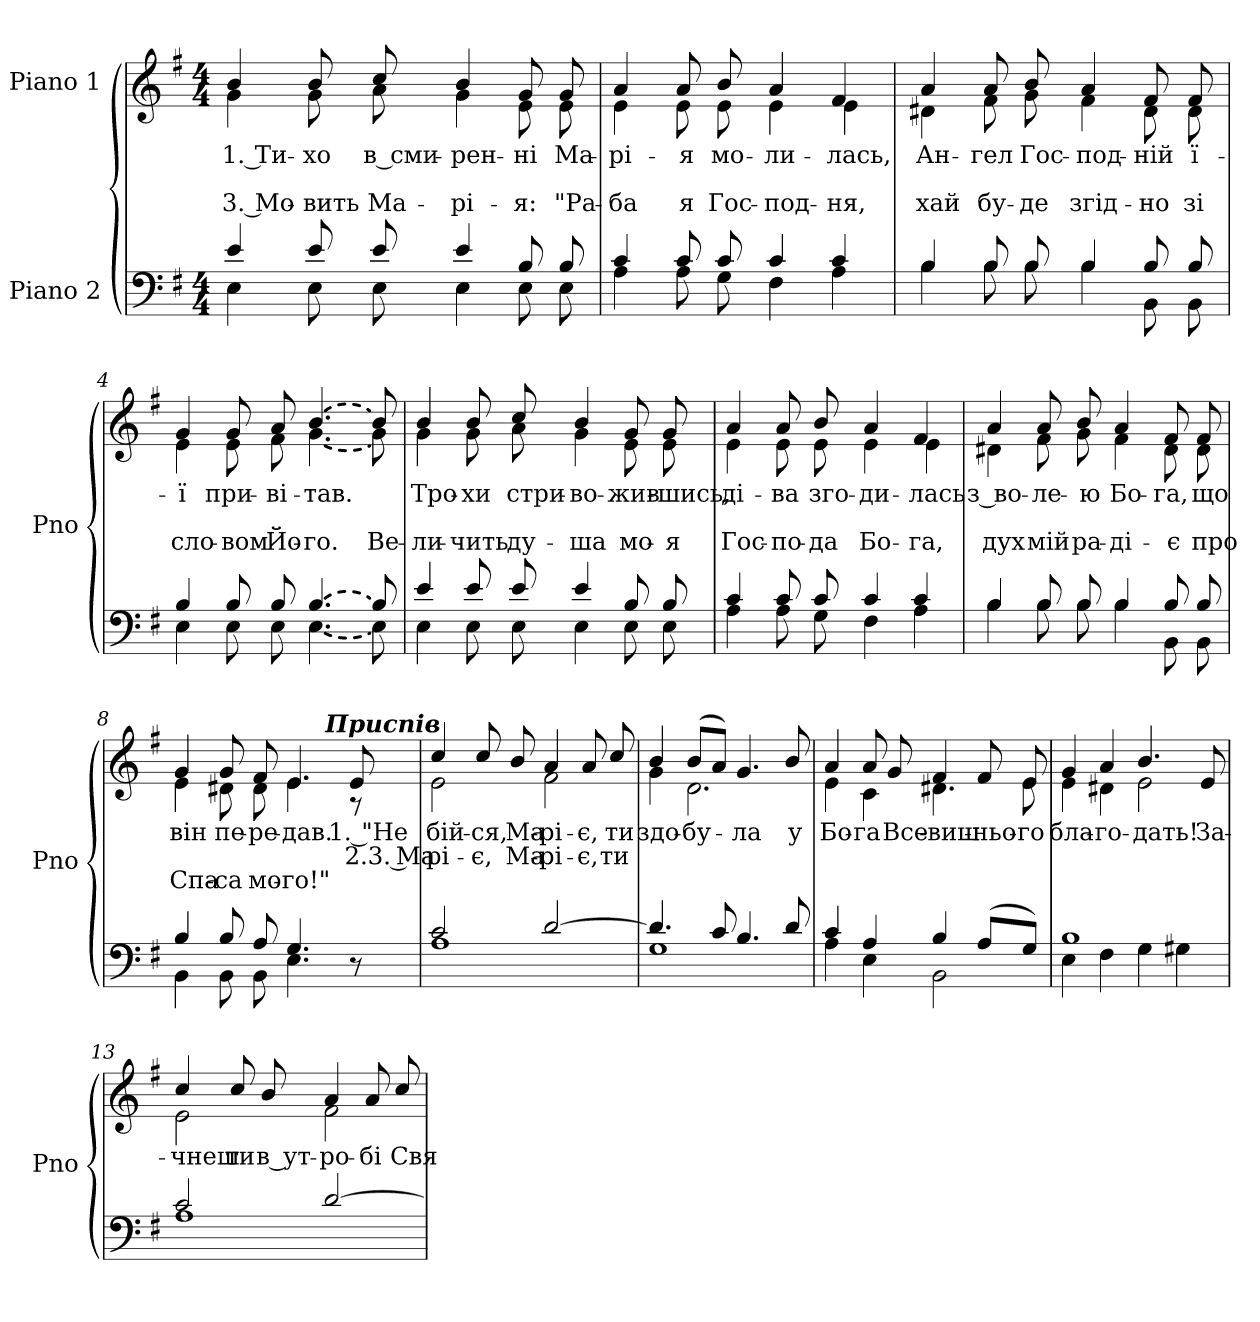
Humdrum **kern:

**kern	**kern	**text	**text	**text
*part2	*part1	*part1	*part1	*part1
*staff2	*staff1	*staff1	*staff1	*staff1
*I"Piano 2	*I"Piano 1	*	*	*
*I'Pno	*I'Pno	*	*	*
*clefF4	*clefG2	*	*	*
*k[f#]	*k[f#]	*	*	*
*M4/4	*M4/4	*	*	*
=1	=1	=1	=1	=1
*^	*	*	*	*
!	!	!LO:TX:a:t=Moderato	!	!	!
!	!	!	!	!LO:LY:b	!
*	*	*^	*	*	*
!	!	!	!	!LO:LY:b	!	!LO:LY:b
4e/	4E\	4b/	4g\	1. Ти-	.	3. Мо-
!	!	!	!	!	!LO:LY:b	!
!	!	!	!	!LO:LY:b	!	!LO:LY:b
8e/	8E\	8b/	8g\	-хо	.	-вить
!	!	!	!	!	!LO:LY:b	!
!	!	!	!	!LO:LY:b	!	!LO:LY:b
8e/	8E\	8cc/	8a\	в сми-	.	Ма-
!	!	!	!	!	!LO:LY:b	!
!	!	!	!	!LO:LY:b	!	!LO:LY:b
4e/	4E\	4b/	4g\	-рен-	.	-рі-
!	!	!	!	!	!LO:LY:b	!
!	!	!	!	!LO:LY:b	!	!LO:LY:b
8B/	8E\	8g/	8e\	-ні	.	-я:
!	!	!	!	!	!LO:LY:b	!
!	!	!	!	!LO:LY:b	!	!LO:LY:b
8B/	8E\	8g/	8e\	Ма-	.	"Ра-
=2	=2	=2	=2	=2	=2	=2
!	!	!	!	!	!LO:LY:b	!
!	!	!	!	!LO:LY:b	!	!LO:LY:b
4c/	4A\	4a/	4e\	-рі-	.	-ба
!	!	!	!	!	!LO:LY:b	!
!	!	!	!	!LO:LY:b	!	!LO:LY:b
8c/	8A\	8a/	8e\	-я	.	я
!	!	!	!	!	!LO:LY:b	!
!	!	!	!	!LO:LY:b	!	!LO:LY:b
8c/	8G\	8b/	8e\	мо-	.	Гос-
!	!	!	!	!	!LO:LY:b	!
!	!	!	!	!LO:LY:b	!	!LO:LY:b
4c/	4F#\	4a/	4e\	-ли-	.	-под-
!	!	!	!	!	!LO:LY:b	!
!	!	!	!	!LO:LY:b	!	!LO:LY:b
4c/	4A\	4f#/	4e\	-лась,	.	-ня,
=3	=3	=3	=3	=3	=3	=3
!	!	!	!	!	!LO:LY:b	!
!	!	!	!	!LO:LY:b	!	!LO:LY:b
4B/	4B\	4a/	4d#X\	Ан-	.	хай
!	!	!	!	!	!LO:LY:b	!
!	!	!	!	!LO:LY:b	!	!LO:LY:b
8B/	8B\	8a/	8f#\	-гел	.	бу-
!	!	!	!	!	!LO:LY:b	!
!	!	!	!	!LO:LY:b	!	!LO:LY:b
8B/	8B\	8b/	8g\	Гос-	.	-де
!	!	!	!	!	!LO:LY:b	!
!	!	!	!	!LO:LY:b	!	!LO:LY:b
4B/	4B\	4a/	4f#\	-под-	.	згід-
!	!	!	!	!	!LO:LY:b	!
!	!	!	!	!LO:LY:b	!	!LO:LY:b
8B/	8BB\	8f#/	8d#\	-ній	.	-но
!	!	!	!	!	!LO:LY:b	!
!	!	!	!	!LO:LY:b	!	!LO:LY:b
8B/	8BB\	8f#/	8d#\	ї-	.	зі
!!LO:LB:g=z	!!
=4	=4	=4	=4	=4	=4	=4
!	!	!	!	!	!LO:LY:b	!
!	!	!	!	!LO:LY:b	!	!LO:LY:b
4B/	4E\	4g/	4e\	-ї	.	сло-
!	!	!	!	!	!LO:LY:b	!
!	!	!	!	!LO:LY:b	!	!LO:LY:b
8B/	8E\	8g/	8e\	при-	.	-вом
!	!	!	!	!	!LO:LY:b	!
!	!	!	!	!LO:LY:b	!	!LO:LY:b
8B/	8E\	8a/	8f#\	-ві-	.	Йо-
!LO:T:dash	!LO:T:dash	!LO:T:dash	!LO:T:dash	!	!LO:LY:b	!
!	!	!	!	!LO:LY:b	!	!LO:LY:b
[4.B/	[4.E\	[4.b/	[4.g\	-тав.	.	-го.
!	!	!	!	!	!	!LO:LY:b
8B/]	8E\]	8b/]	8g\]	.	.	Ве-
=5	=5	=5	=5	=5	=5	=5
!	!	!	!	!	!LO:LY:b	!
!	!	!	!	!LO:LY:b	!	!LO:LY:b
4e/	4E\	4b/	4g\	Тро-	.	-ли-
!	!	!	!	!	!LO:LY:b	!
!	!	!	!	!LO:LY:b	!	!LO:LY:b
8e/	8E\	8b/	8g\	-хи	.	-чить
!	!	!	!	!	!LO:LY:b	!
!	!	!	!	!LO:LY:b	!	!LO:LY:b
8e/	8E\	8cc/	8a\	стри-	.	ду-
!	!	!	!	!	!LO:LY:b	!
!	!	!	!	!LO:LY:b	!	!LO:LY:b
4e/	4E\	4b/	4g\	-во-	.	-ша
!	!	!	!	!	!LO:LY:b	!
!	!	!	!	!LO:LY:b	!	!LO:LY:b
8B/	8E\	8g/	8e\	-жив-	.	мо-
!	!	!	!	!	!LO:LY:b	!
!	!	!	!	!LO:LY:b	!	!LO:LY:b
8B/	8E\	8g/	8e\	-шись,	.	-я
=6	=6	=6	=6	=6	=6	=6
!	!	!	!	!	!LO:LY:b	!
!	!	!	!	!LO:LY:b	!	!LO:LY:b
4c/	4A\	4a/	4e\	ді-	.	Гос-
!	!	!	!	!	!LO:LY:b	!
!	!	!	!	!LO:LY:b	!	!LO:LY:b
8c/	8A\	8a/	8e\	-ва	.	-по-
!	!	!	!	!	!LO:LY:b	!
!	!	!	!	!LO:LY:b	!	!LO:LY:b
8c/	8G\	8b/	8e\	зго-	.	-да
!	!	!	!	!	!LO:LY:b	!
!	!	!	!	!LO:LY:b	!	!LO:LY:b
4c/	4F#\	4a/	4e\	-ди-	.	Бо-
!	!	!	!	!	!LO:LY:b	!
!	!	!	!	!LO:LY:b	!	!LO:LY:b
4c/	4A\	4f#/	4e\	-лась	.	-га,
!!LO:LB:g=z	!!
=7	=7	=7	=7	=7	=7	=7
!	!	!	!	!	!LO:LY:b	!
!	!	!	!	!LO:LY:b	!	!LO:LY:b
4B/	4B\	4a/	4d#X\	з во-	.	дух
!	!	!	!	!	!LO:LY:b	!
!	!	!	!	!LO:LY:b	!	!LO:LY:b
8B/	8B\	8a/	8f#\	-ле-	.	мій
!	!	!	!	!	!LO:LY:b	!
!	!	!	!	!LO:LY:b	!	!LO:LY:b
8B/	8B\	8b/	8g\	-ю	.	ра-
!	!	!	!	!	!LO:LY:b	!
!	!	!	!	!LO:LY:b	!	!LO:LY:b
4B/	4B\	4a/	4f#\	Бо-	.	-ді-
!	!	!	!	!	!LO:LY:b	!
!	!	!	!	!LO:LY:b	!	!LO:LY:b
8B/	8BB\	8f#/	8d#\	-га,	.	-є
!	!	!	!	!	!LO:LY:b	!
!	!	!	!	!LO:LY:b	!	!LO:LY:b
8B/	8BB\	8f#/	8d#\	що	.	про
=8	=8	=8	=8	=8	=8	=8
!	!	!	!	!	!LO:LY:b	!
!	!	!	!	!LO:LY:b	!	!LO:LY:b
*	*	*	*^	*	*	*
4B/	4BB\	4g/	4e\	2.ryy	він	.	Спа-
!	!	!	!	!	!	!LO:LY:b	!
!	!	!	!	!	!LO:LY:b	!	!LO:LY:b
8B/	8BB\	8g/	8d#X\	.	пе-	.	-са
!	!	!	!	!	!	!LO:LY:b	!
!	!	!	!	!	!LO:LY:b	!	!LO:LY:b
8A/	8BB\	8f#/	8d#\	.	-ре-	.	мо-
!	!	!	!	!	!	!LO:LY:b	!
!	!	!	!	!	!LO:LY:b	!	!LO:LY:b
4.G/	4.E\	4.e/	4.e\	.	-дав.	.	-го!"
!	!	!	!	!LO:TX:a:Bi:t=Приспів	!	!	!
.	.	.	.	4ryy	.	.	.
!	!	!	!	!	!LO:LY:a	!LO:LY:a	!
8r	8ryy	8e/	8r	.	1. "Не	2.3. Ма-	.
=9	=9	=9	=9	=9	=9	=9	=9
!	!	!	!	!	!LO:LY:a	!LO:LY:a	!
*	*	*	*v	*v	*	*	*
2c/	1A	4cc/	2e\	бій-	-рі-	.
!	!	!	!	!LO:LY:a	!LO:LY:a	!
.	.	8cc/	.	-ся,	-є,	.
!	!	!	!	!LO:LY:a	!LO:LY:a	!
.	.	8b/	.	Ма-	Ма-	.
!	!	!	!	!LO:LY:a	!LO:LY:a	!
[2d/	.	4a/	2f#\	-рі-	-рі-	.
!	!	!	!	!LO:LY:a	!LO:LY:a	!
.	.	8a/	.	-є,	-є,	.
!	!	!	!	!LO:LY:a	!LO:LY:a	!
.	.	8cc/	.	ти	ти	.
!!LO:LB:g=z	!!
=10	=10	=10	=10	=10	=10	=10
!	!	!	!	!LO:LY:a	!	!
4.d/]	1G	4b/	4g\	здо-	.	.
!	!	!	!	!LO:LY:a	!	!
.	.	(8b/L	2.d\	-бу-	.	.
8c/	.	8a/J)	.	.	.	.
!	!	!	!	!LO:LY:a	!	!
4.B/	.	4.g/	.	-ла	.	.
!	!	!	!	!LO:LY:a	!	!
8d/	.	8b/	.	у	.	.
=11	=11	=11	=11	=11	=11	=11
!	!	!	!	!LO:LY:a	!	!
4c/	4A\	4a/	4e\	Бо-	.	.
!	!	!	!	!LO:LY:a	!	!
4A/	4E\	8a/	4c\	-га	.	.
!	!	!	!	!LO:LY:a	!	!
.	.	8g/	.	Все-	.	.
!	!	!	!	!LO:LY:a	!	!
4B/	2BB\	4f#/	4.d#X\	-виш-	.	.
!	!	!	!	!LO:LY:a	!	!
(8A/L	.	8f#/	.	-ньо-	.	.
!	!	!	!	!LO:LY:a	!	!
8G/J)	.	8e/	8e\	-го	.	.
=12	=12	=12	=12	=12	=12	=12
!	!	!	!	!LO:LY:a	!	!
!	!	!	!	!LO:LY:a	!	!
1B	4E\	4g/	4e\	бла-	.	.
!	!	!	!	!LO:LY:a	!	!
!	!	!	!	!LO:LY:a	!	!
.	4F#\	4a/	4d#X\	-го-	.	.
!	!	!	!	!LO:LY:a	!	!
!	!	!	!	!LO:LY:a	!	!
.	4G\	4.b/	2e\	-дать!	.	.
.	4G#X\	.	.	.	.	.
!	!	!	!	!LO:LY:a	!	!
.	.	8e/	.	За-	.	.
!!LO:PB:g=z	!!
=13	=13	=13	=13	=13	=13	=13
!	!	!	!	!LO:LY:a	!	!
2c/	1A	4cc/	2e\	-чнеш	.	.
!	!	!	!	!LO:LY:a	!	!
.	.	8cc/	.	ти	.	.
!	!	!	!	!LO:LY:a	!	!
.	.	8b/	.	в ут-	.	.
!	!	!	!	!LO:LY:a	!	!
[2d/	.	4a/	2f#\	-ро-	.	.
!	!	!	!	!LO:LY:a	!	!
.	.	8a/	.	-бі	.	.
!	!	!	!	!LO:LY:a	!	!
.	.	8cc/	.	Свя-	.	.
*v	*v	*	*	*	*	*
*	*v	*v	*	*	*
=	=	=	=	=
*-	*-	*-	*-	*-
